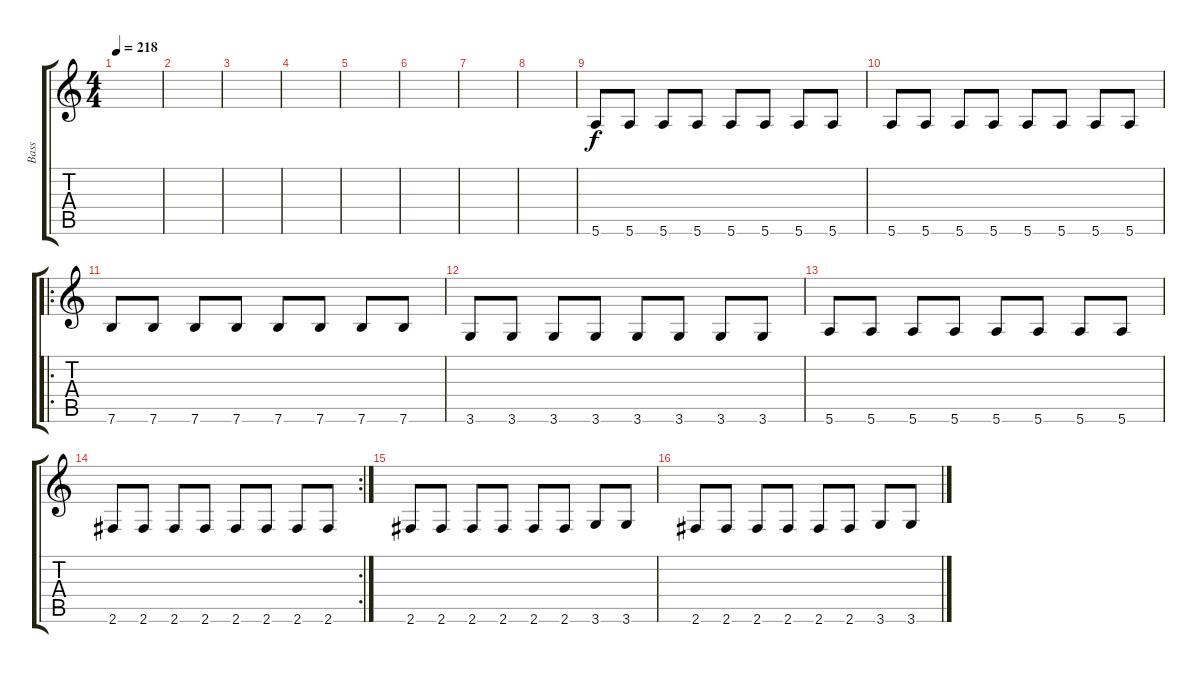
\track ("Bass" "Bass") {instrument electricbassfinger}
\staff {score tabs}
\tuning (E4 B3 G3 D3 A2 E2) {hide}
\ts (4 4)
\tempo 218
\clef g2
\ks c
|
|
|
|
|
|
|
|
5.6.8 5.6.8 5.6.8 5.6.8 5.6.8 5.6.8 5.6.8 5.6.8 |
5.6.8 5.6.8 5.6.8 5.6.8 5.6.8 5.6.8 5.6.8 5.6.8 |
\ro
7.6.8 7.6.8 7.6.8 7.6.8 7.6.8 7.6.8 7.6.8 7.6.8 |
3.6.8 3.6.8 3.6.8 3.6.8 3.6.8 3.6.8 3.6.8 3.6.8 |
5.6.8 5.6.8 5.6.8 5.6.8 5.6.8 5.6.8 5.6.8 5.6.8 |
\rc 2
2.6.8 2.6.8 2.6.8 2.6.8 2.6.8 2.6.8 2.6.8 2.6.8 |
2.6.8 2.6.8 2.6.8 2.6.8 2.6.8 2.6.8 3.6.8 3.6.8 |
2.6.8 2.6.8 2.6.8 2.6.8 2.6.8 2.6.8 3.6.8 3.6.8
